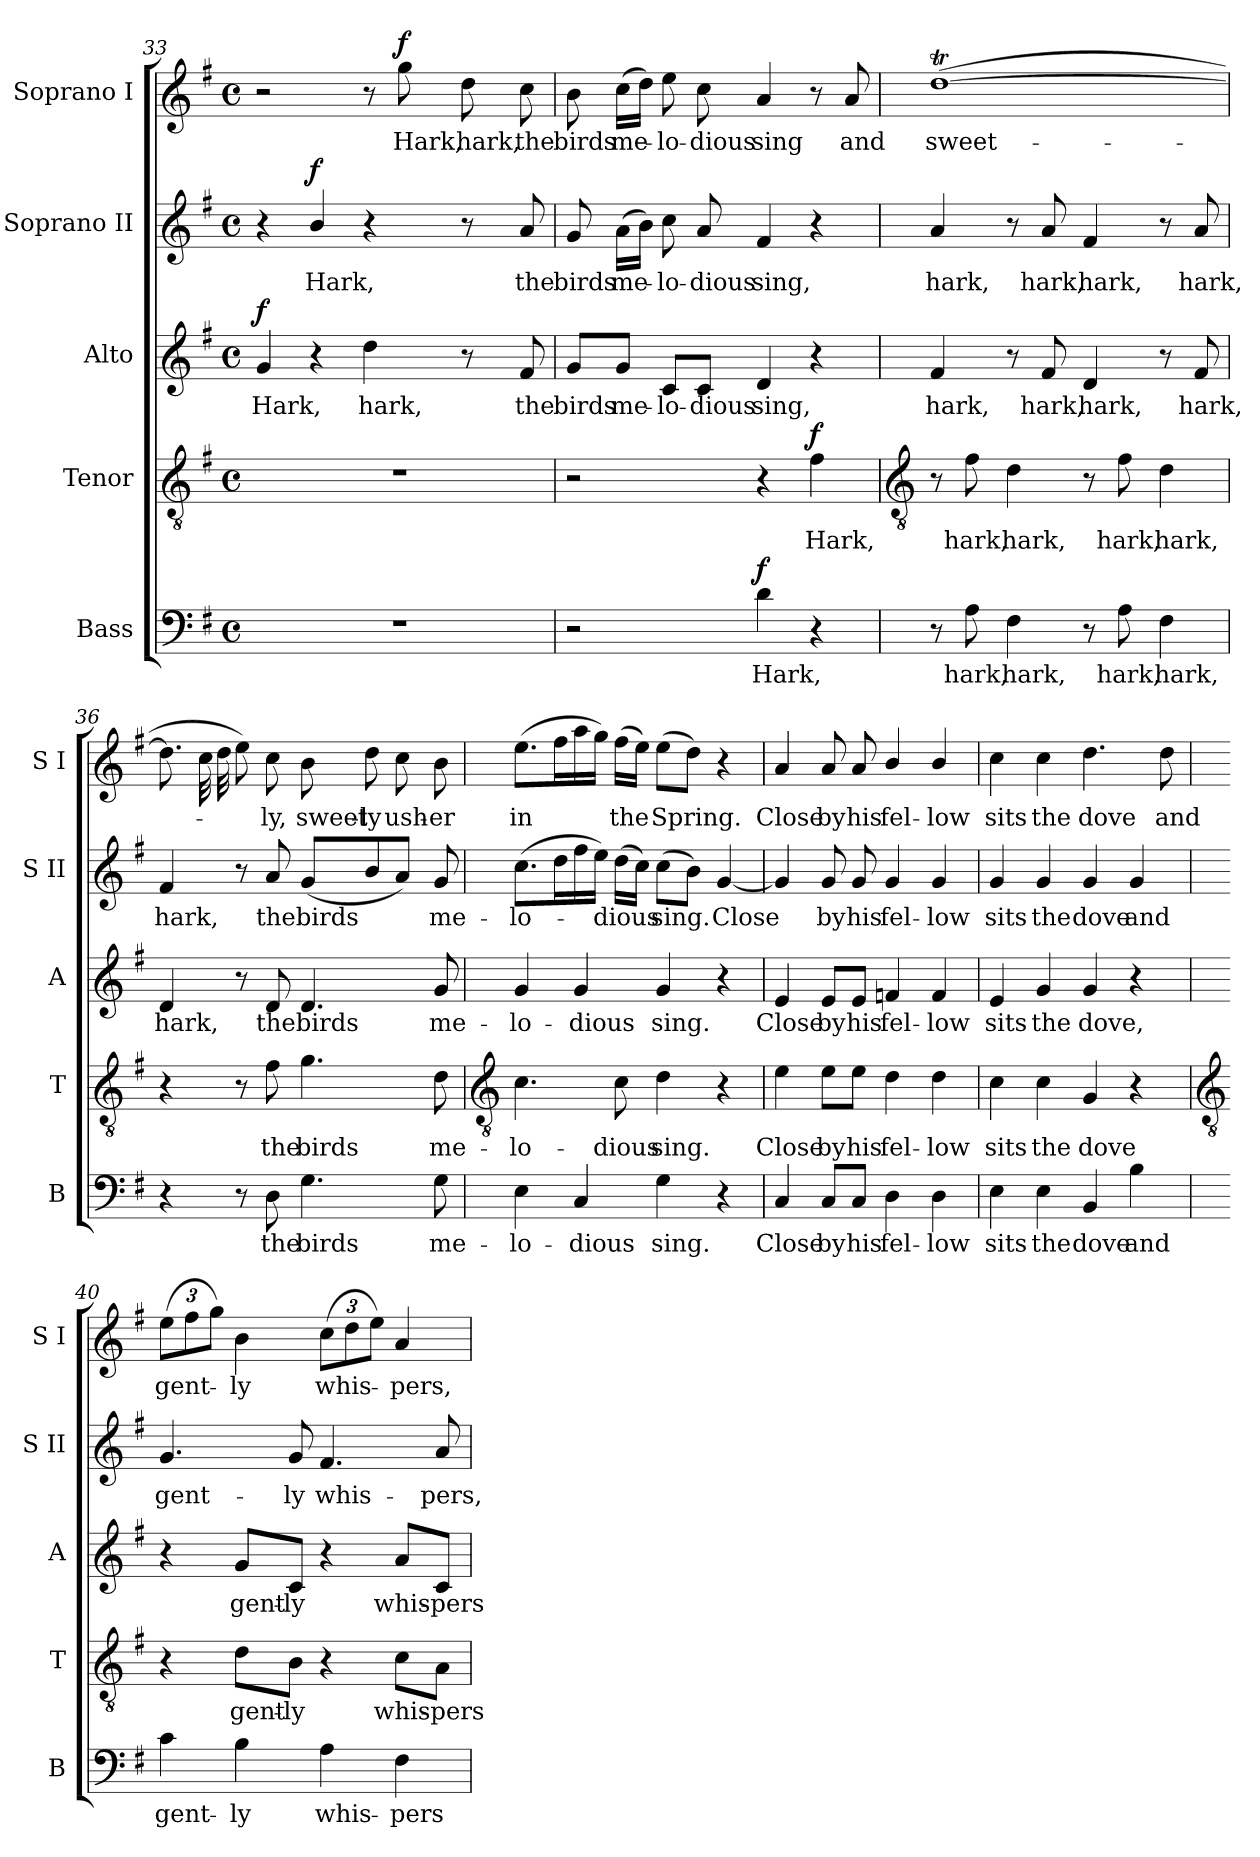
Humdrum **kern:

**kern	**text	**dynam	**kern	**text	**dynam	**kern	**text	**dynam	**kern	**text	**dynam	**kern	**text	**dynam
*part5	*part5	*part5	*part4	*part4	*part4	*part3	*part3	*part3	*part2	*part2	*part2	*part1	*part1	*part1
*staff5	*staff5	*staff5	*staff4	*staff4	*staff4	*staff3	*staff3	*staff3	*staff2	*staff2	*staff2	*staff1	*staff1	*staff1
*I"Bass	*	*	*I"Tenor	*	*	*I"Alto	*	*	*I"Soprano II	*	*	*I"Soprano I	*	*
*I'B	*	*	*I'T	*	*	*I'A	*	*	*I'S II	*	*	*I'S I	*	*
*clefF4	*	*	*clefGv2	*	*	*clefG2	*	*	*clefG2	*	*	*clefG2	*	*
*k[f#]	*	*	*k[f#]	*	*	*k[f#]	*	*	*k[f#]	*	*	*k[f#]	*	*
*G:	*	*	*G:	*	*	*G:	*	*	*G:	*	*	*G:	*	*
*M4/4	*	*	*M4/4	*	*	*M4/4	*	*	*M4/4	*	*	*M4/4	*	*
*met(c)	*	*	*met(c)	*	*	*met(c)	*	*	*met(c)	*	*	*met(c)	*	*
=33	=33	=33	=33	=33	=33	=33	=33	=33	=33	=33	=33	=33	=33	=33
!	!	!	!	!	!	!	!LO:LY:b	!LO:DY:b	!	!	!	!	!	!
1r	.	.	1r	.	.	4g	Hark,	f	4r	.	.	2r	.	.
!	!	!	!	!	!	!	!	!	!	!LO:LY:b	!LO:DY:b	!	!	!
.	.	.	.	.	.	4r	.	.	4b/	Hark,	f	.	.	.
!	!	!	!	!	!	!	!LO:LY:b	!	!	!	!	!	!	!
.	.	.	.	.	.	4dd	hark,	.	4r	.	.	8r	.	.
!	!	!	!	!	!	!	!	!	!	!	!	!	!LO:LY:b	!LO:DY:b
.	.	.	.	.	.	.	.	.	.	.	.	8gg	Hark,	f
!	!	!	!	!	!	!	!	!	!	!	!	!	!LO:LY:b	!
.	.	.	.	.	.	8r	.	.	8r	.	.	8dd	hark,	.
!	!	!	!	!	!	!	!LO:LY:b	!	!	!LO:LY:b	!	!	!LO:LY:b	!
.	.	.	.	.	.	8f#	the	.	8a	the	.	8cc	the	.
=34	=34	=34	=34	=34	=34	=34	=34	=34	=34	=34	=34	=34	=34	=34
!	!	!	!	!	!	!	!LO:LY:b	!	!	!LO:LY:b	!	!	!LO:LY:b	!
2r	.	.	2r	.	.	8g/L	birds	.	8g	birds	.	8b	birds	.
!	!	!	!	!	!	!	!LO:LY:b	!	!	!LO:LY:b	!	!	!LO:LY:b	!
.	.	.	.	.	.	8g/J	me-	.	(>16a\LL	me-	.	(>16ccLL	me-	.
.	.	.	.	.	.	.	.	.	16b\JJ)	.	.	16ddJJ)	.	.
!	!	!	!	!	!	!	!LO:LY:b	!	!	!LO:LY:b	!	!	!LO:LY:b	!
.	.	.	.	.	.	8c/L	-lo-	.	8cc	lo-	.	8ee	lo-	.
!	!	!	!	!	!	!	!LO:LY:b	!	!	!LO:LY:b	!	!	!LO:LY:b	!
.	.	.	.	.	.	8c/J	-dious	.	8a	-dious	.	8cc	-dious	.
!	!LO:LY:b	!LO:DY:b	!	!	!	!	!LO:LY:b	!	!	!LO:LY:b	!	!	!LO:LY:b	!
4d	Hark,	f	4r	.	.	4d	sing,	.	4f#	sing,	.	4a	sing	.
!	!	!	!	!LO:LY:b	!LO:DY:b	!	!	!	!	!	!	!	!	!
4r	.	.	4f#	Hark,	f	4r	.	.	4r	.	.	8r	.	.
!	!	!	!	!	!	!	!	!	!	!	!	!	!LO:LY:b	!
.	.	.	.	.	.	.	.	.	.	.	.	8a	and	.
!!LO:LB:g=z
=35	=35	=35	=35	=35	=35	=35	=35	=35	=35	=35	=35	=35	=35	=35
*	*	*	*clefGv2	*	*	*	*	*	*	*	*	*	*	*
!	!	!	!	!	!	!	!LO:LY:b	!	!	!LO:LY:b	!	!	!LO:LY:b	!
8r	.	.	8r	.	.	4f#	hark,	.	4a	hark,	.	(>[1ddT	sweet-	.
!	!LO:LY:b	!	!	!LO:LY:b	!	!	!	!	!	!	!	!	!	!
8A	hark,	.	8f#	hark,	.	.	.	.	.	.	.	.	.	.
!	!LO:LY:b	!	!	!LO:LY:b	!	!	!	!	!	!	!	!	!	!
4F#	hark,	.	4d	hark,	.	8r	.	.	8r	.	.	.	.	.
!	!	!	!	!	!	!	!LO:LY:b	!	!	!LO:LY:b	!	!	!	!
.	.	.	.	.	.	8f#	hark,	.	8a	hark,	.	.	.	.
!	!	!	!	!	!	!	!LO:LY:b	!	!	!LO:LY:b	!	!	!	!
8r	.	.	8r	.	.	4d	hark,	.	4f#	hark,	.	.	.	.
!	!LO:LY:b	!	!	!LO:LY:b	!	!	!	!	!	!	!	!	!	!
8A	hark,	.	8f#	hark,	.	.	.	.	.	.	.	.	.	.
!	!LO:LY:b	!	!	!LO:LY:b	!	!	!	!	!	!	!	!	!	!
4F#	hark,	.	4d	hark,	.	8r	.	.	8r	.	.	.	.	.
!	!	!	!	!	!	!	!LO:LY:b	!	!	!LO:LY:b	!	!	!	!
.	.	.	.	.	.	8f#	hark,	.	8a	hark,	.	.	.	.
=36	=36	=36	=36	=36	=36	=36	=36	=36	=36	=36	=36	=36	=36	=36
!	!	!	!	!	!	!	!LO:LY:b	!	!	!LO:LY:b	!	!	!	!
4r	.	.	4r	.	.	4d	hark,	.	4f#	hark,	.	8.ddL]	.	.
.	.	.	.	.	.	.	.	.	.	.	.	32ccLL	.	.
.	.	.	.	.	.	.	.	.	.	.	.	32dd	.	.
8r	.	.	8r	.	.	8r	.	.	8r	.	.	8eeJ)	.	.
!	!LO:LY:b	!	!	!LO:LY:b	!	!	!LO:LY:b	!	!	!LO:LY:b	!	!	!LO:LY:b	!
8D	the	.	8f#	the	.	8d	the	.	8a	the	.	8cc	ly,	.
!	!LO:LY:b	!	!	!LO:LY:b	!	!	!LO:LY:b	!	!	!LO:LY:b	!	!	!LO:LY:b	!
4.G	birds	.	4.g	birds	.	4.d	birds	.	(<8gL	birds	.	8b	sweet-	.
!	!	!	!	!	!	!	!	!	!	!	!	!	!LO:LY:b	!
.	.	.	.	.	.	.	.	.	8b	.	.	8dd	-ly	.
!	!	!	!	!	!	!	!	!	!	!	!	!	!LO:LY:b	!
.	.	.	.	.	.	.	.	.	8aJ)	.	.	8cc	ush-	.
!	!LO:LY:b	!	!	!LO:LY:b	!	!	!LO:LY:b	!	!	!LO:LY:b	!	!	!LO:LY:b	!
8G	me-	.	8d	me-	.	8g	me-	.	8g	me-	.	8b	-er	.
!!LO:LB:g=z
=37	=37	=37	=37	=37	=37	=37	=37	=37	=37	=37	=37	=37	=37	=37
*	*	*	*clefGv2	*	*	*	*	*	*	*	*	*	*	*
!	!LO:LY:b	!	!	!LO:LY:b	!	!	!LO:LY:b	!	!	!LO:LY:b	!	!	!LO:LY:b	!
4E	-lo-	.	4.c	-lo-	.	4g	-lo-	.	(>8.cc\L	-lo-	.	(>8.eeL	in	.
.	.	.	.	.	.	.	.	.	16dd\L	.	.	16ff#L	.	.
!	!LO:LY:b	!	!	!	!	!	!LO:LY:b	!	!	!	!	!	!	!
4C	-dious	.	.	.	.	4g	-dious	.	16ff#\	.	.	16aa	.	.
.	.	.	.	.	.	.	.	.	16ee\JJ)	.	.	16ggJJ)	.	.
!	!	!	!	!LO:LY:b	!	!	!	!	!	!LO:LY:b	!	!	!LO:LY:b	!
.	.	.	8c	-dious	.	.	.	.	(>16dd\LL	dious	.	(>16ff#LL	the	.
.	.	.	.	.	.	.	.	.	16cc\JJ)	.	.	16eeJJ)	.	.
!	!LO:LY:b	!	!	!LO:LY:b	!	!	!LO:LY:b	!	!	!LO:LY:b	!	!	!LO:LY:b	!
4G	sing.	.	4d	sing.	.	4g	sing.	.	(>8cc\L	sing.	.	(>8eeL	Spring.	.
.	.	.	.	.	.	.	.	.	8b\J)	.	.	8ddJ)	.	.
!	!	!	!	!	!	!	!	!	!	!LO:LY:b	!	!	!	!
4r	.	.	4r	.	.	4r	.	.	[4g	Close	.	4r	.	.
=38	=38	=38	=38	=38	=38	=38	=38	=38	=38	=38	=38	=38	=38	=38
!	!LO:LY:b	!	!	!LO:LY:b	!	!	!LO:LY:b	!	!	!	!	!	!LO:LY:b	!
4C	Close	.	4e	Close	.	4e	Close	.	4g]	.	.	4a	Close	.
!	!LO:LY:b	!	!	!LO:LY:b	!	!	!LO:LY:b	!	!	!LO:LY:b	!	!	!LO:LY:b	!
8C/L	by	.	8e\L	by	.	8e/L	by	.	8g	by	.	8a	by	.
!	!LO:LY:b	!	!	!LO:LY:b	!	!	!LO:LY:b	!	!	!LO:LY:b	!	!	!LO:LY:b	!
8C/J	his	.	8e\J	his	.	8e/J	his	.	8g	his	.	8a	his	.
!	!LO:LY:b	!	!	!LO:LY:b	!	!	!LO:LY:b	!	!	!LO:LY:b	!	!	!LO:LY:b	!
4D\	fel-	.	4d	fel-	.	4fn	fel-	.	4g	fel-	.	4b/	fel-	.
!	!LO:LY:b	!	!	!LO:LY:b	!	!	!LO:LY:b	!	!	!LO:LY:b	!	!	!LO:LY:b	!
4D\	-low	.	4d	-low	.	4f	-low	.	4g	-low	.	4b/	-low	.
=39	=39	=39	=39	=39	=39	=39	=39	=39	=39	=39	=39	=39	=39	=39
!	!LO:LY:b	!	!	!LO:LY:b	!	!	!LO:LY:b	!	!	!LO:LY:b	!	!	!LO:LY:b	!
4E	sits	.	4c	sits	.	4e	sits	.	4g	sits	.	4cc	sits	.
!	!LO:LY:b	!	!	!LO:LY:b	!	!	!LO:LY:b	!	!	!LO:LY:b	!	!	!LO:LY:b	!
4E	the	.	4c	the	.	4g	the	.	4g	the	.	4cc	the	.
!	!LO:LY:b	!	!	!LO:LY:b	!	!	!LO:LY:b	!	!	!LO:LY:b	!	!	!LO:LY:b	!
4BB	dove	.	4G	dove	.	4g	dove,	.	4g	dove	.	4.dd	dove	.
!	!LO:LY:b	!	!	!	!	!	!	!	!	!LO:LY:b	!	!	!	!
4B	and	.	4r	.	.	4r	.	.	4g	and	.	.	.	.
!	!	!	!	!	!	!	!	!	!	!	!	!	!LO:LY:b	!
.	.	.	.	.	.	.	.	.	.	.	.	8dd	and	.
!!LO:LB:g=z
=40	=40	=40	=40	=40	=40	=40	=40	=40	=40	=40	=40	=40	=40	=40
*	*	*	*clefGv2	*	*	*	*	*	*	*	*	*	*	*
!	!LO:LY:b	!	!	!	!	!	!	!	!	!LO:LY:b	!	!	!LO:LY:b	!
*	*	*	*	*	*	*	*	*	*^	*	*	*	*	*
4c	gent-	.	4r	.	.	4r	.	.	4.g	1ryy	gent-	.	(>12eeL	gent-	.
.	.	.	.	.	.	.	.	.	.	.	.	.	12ff#	.	.
.	.	.	.	.	.	.	.	.	.	.	.	.	12ggJ)	.	.
!	!LO:LY:b	!	!	!LO:LY:b	!	!	!LO:LY:b	!	!	!	!	!	!	!LO:LY:b	!
4B	-ly	.	8d\L	gent-	.	8g/L	gent-	.	.	.	.	.	4b	ly	.
!	!	!	!	!LO:LY:b	!	!	!LO:LY:b	!	!	!	!LO:LY:b	!	!	!	!
.	.	.	8B\J	-ly	.	8c/J	-ly	.	8g	.	-ly	.	.	.	.
!	!LO:LY:b	!	!	!	!	!	!	!	!	!	!LO:LY:b	!	!	!LO:LY:b	!
4A	whis-	.	4r	.	.	4r	.	.	4.f#	.	whis-	.	(>12ccL	whis-	.
.	.	.	.	.	.	.	.	.	.	.	.	.	12dd	.	.
.	.	.	.	.	.	.	.	.	.	.	.	.	12eeJ)	.	.
!	!LO:LY:b	!	!	!LO:LY:b	!	!	!LO:LY:b	!	!	!	!	!	!	!LO:LY:b	!
4F#	-pers	.	8c\L	whis-	.	8a/L	whis-	.	.	.	.	.	4a	pers,	.
!	!	!	!	!LO:LY:b	!	!	!LO:LY:b	!	!	!	!LO:LY:b	!	!	!	!
.	.	.	8A\J	-pers	.	8c/J	-pers	.	8a	.	-pers,	.	.	.	.
*	*	*	*	*	*	*	*	*	*v	*v	*	*	*	*	*
=	=	=	=	=	=	=	=	=	=	=	=	=	=	=
*-	*-	*-	*-	*-	*-	*-	*-	*-	*-	*-	*-	*-	*-	*-
